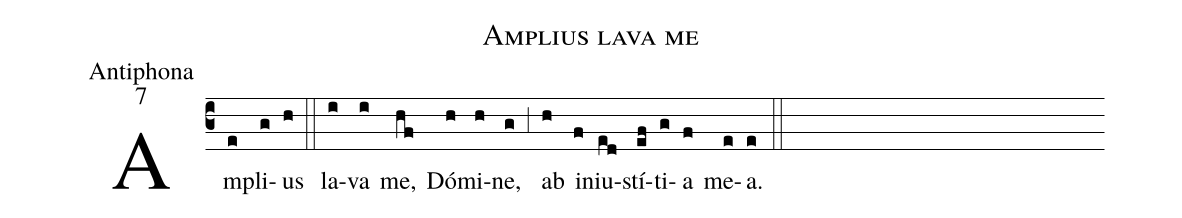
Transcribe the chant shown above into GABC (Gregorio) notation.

name:Amplius lava me;
office-part:Antiphona;
mode:7;
%%
(c3) Am(e)pli(g)us(h) (::)
la(i)va(i) me,(hf) Dó(h)mi(h)ne,(g) (,3) ab(h) in(f)iu(ed)stí(ef)ti(g)a(f) me(e)a.(e) (::)
